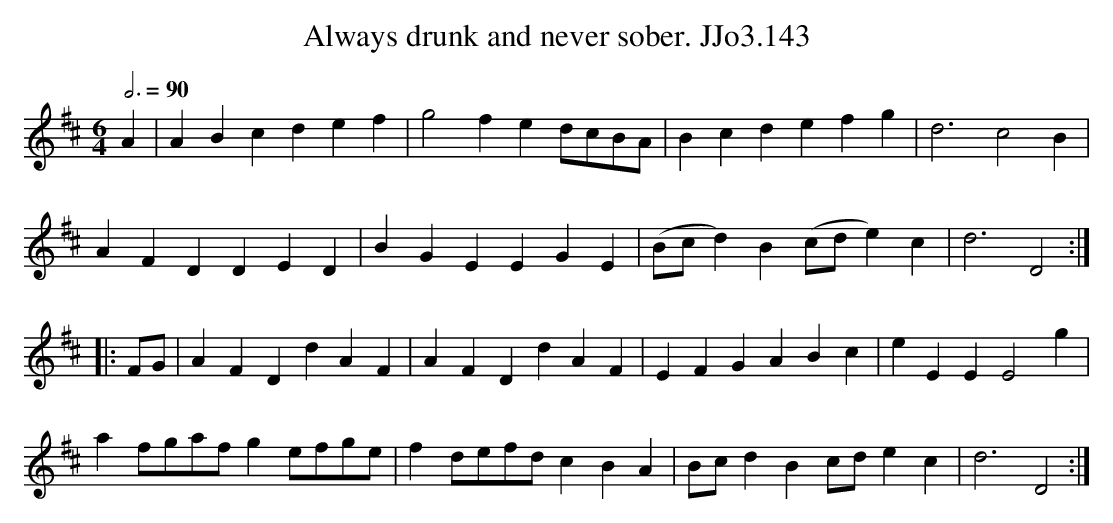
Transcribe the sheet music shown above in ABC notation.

X:1
T:Always drunk and never sober. JJo3.143
M:6/4
L:1/4
Q:3/4=90
K:D
A | ABc def | g2 fe d/c/B/A/ | Bcd efg | d3 c2B |
AFD DED | BGE EGE | (B/c/d)B (c/d/e)c | d3 D2 :|
|: F/G/ |AFD dAF | AFD dAF | EFG ABc | eEE E2g |
af/g/a/f/ ge/f/g/e/ | f d/e/f/d/ cBA | B/c/dB c/d/ec | d3 D2 :|
